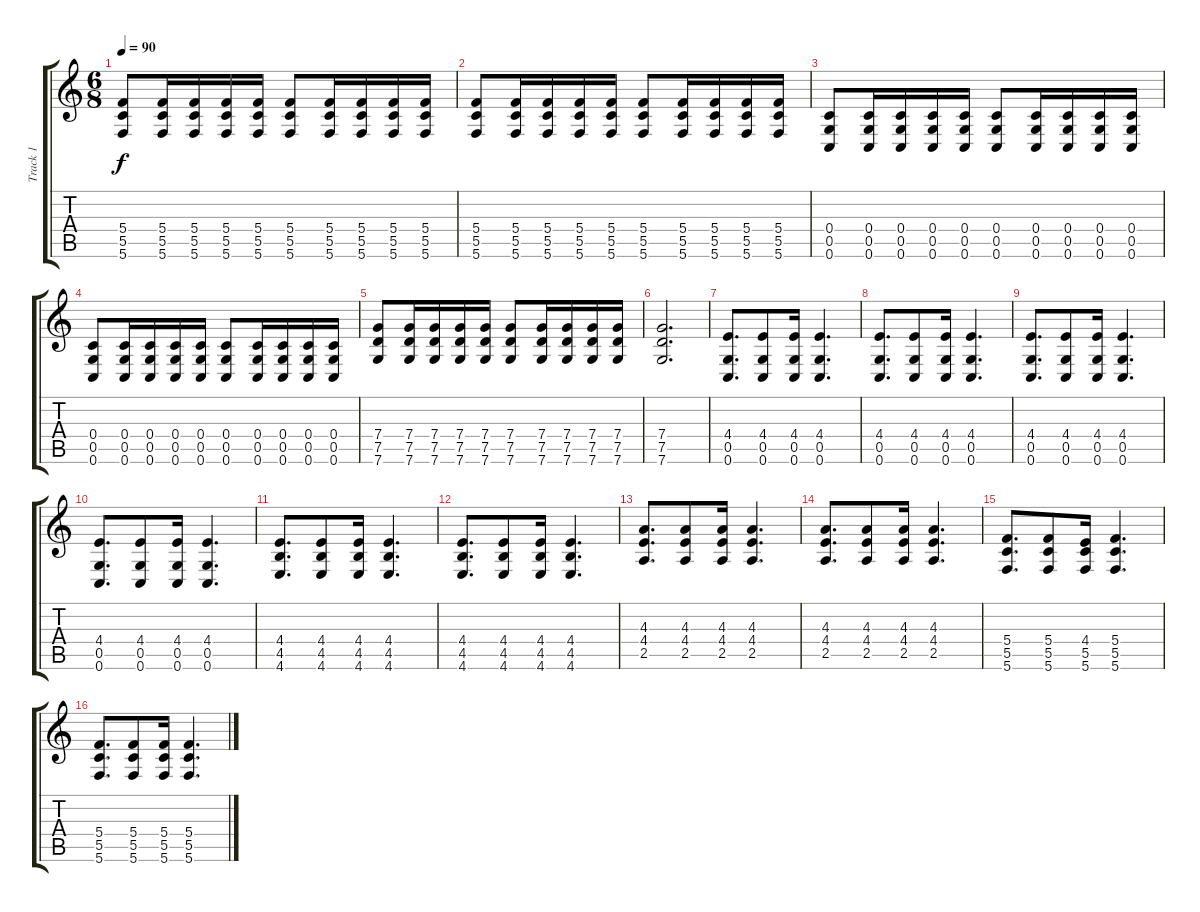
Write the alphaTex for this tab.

\track ("Track 1" "Track 1") {instrument acousticguitarsteel}
\staff {score tabs}
\tuning (D4 A3 F3 C3 G2 C2) {hide}
\ts (6 8)
\tempo 90
\clef g2
\ks c
(5.4 5.5 5.6).8{dy f} (5.4 5.5 5.6).16 (5.4 5.5 5.6).16 (5.4 5.5 5.6).16 (5.4 5.5 5.6).16 (5.4 5.5 5.6).8 (5.4 5.5 5.6).16 (5.4 5.5 5.6).16 (5.4 5.5 5.6).16 (5.4 5.5 5.6).16 |
(5.4 5.5 5.6).8 (5.4 5.5 5.6).16 (5.4 5.5 5.6).16 (5.4 5.5 5.6).16 (5.4 5.5 5.6).16 (5.4 5.5 5.6).8 (5.4 5.5 5.6).16 (5.4 5.5 5.6).16 (5.4 5.5 5.6).16 (5.4 5.5 5.6).16 |
(0.4 0.5 0.6).8 (0.4 0.5 0.6).16 (0.4 0.5 0.6).16 (0.4 0.5 0.6).16 (0.4 0.5 0.6).16 (0.4 0.5 0.6).8 (0.4 0.5 0.6).16 (0.4 0.5 0.6).16 (0.4 0.5 0.6).16 (0.4 0.5 0.6).16 |
(0.4 0.5 0.6).8 (0.4 0.5 0.6).16 (0.4 0.5 0.6).16 (0.4 0.5 0.6).16 (0.4 0.5 0.6).16 (0.4 0.5 0.6).8 (0.4 0.5 0.6).16 (0.4 0.5 0.6).16 (0.4 0.5 0.6).16 (0.4 0.5 0.6).16 |
(7.4 7.5 7.6).8 (7.4 7.5 7.6).16 (7.4 7.5 7.6).16 (7.4 7.5 7.6).16 (7.4 7.5 7.6).16 (7.4 7.5 7.6).8 (7.4 7.5 7.6).16 (7.4 7.5 7.6).16 (7.4 7.5 7.6).16 (7.4 7.5 7.6).16 |
(7.4 7.5 7.6).2{d} |
(4.4 0.5 0.6).8{d} (4.4 0.5 0.6).8 (4.4 0.5 0.6).16 (4.4 0.5 0.6).4{d} |
(4.4 0.5 0.6).8{d} (4.4 0.5 0.6).8 (4.4 0.5 0.6).16 (4.4 0.5 0.6).4{d} |
(4.4 0.5 0.6).8{d} (4.4 0.5 0.6).8 (4.4 0.5 0.6).16 (4.4 0.5 0.6).4{d} |
(4.4 0.5 0.6).8{d} (4.4 0.5 0.6).8 (4.4 0.5 0.6).16 (4.4 0.5 0.6).4{d} |
(4.4 4.5 4.6).8{d} (4.4 4.5 4.6).8 (4.4 4.5 4.6).16 (4.4 4.5 4.6).4{d} |
(4.4 4.5 4.6).8{d} (4.4 4.5 4.6).8 (4.4 4.5 4.6).16 (4.4 4.5 4.6).4{d} |
(4.3 4.4 2.5).8{d} (4.3 4.4 2.5).8 (4.3 4.4 2.5).16 (4.3 4.4 2.5).4{d} |
(4.3 4.4 2.5).8{d} (4.3 4.4 2.5).8 (4.3 4.4 2.5).16 (4.3 4.4 2.5).4{d} |
(5.4 5.5 5.6).8{d} (5.4 5.5 5.6).8 (4.4 5.5 5.6).16 (5.4 5.5 5.6).4{d} |
(5.4 5.5 5.6).8{d} (5.4 5.5 5.6).8 (5.4 5.5 5.6).16 (5.4 5.5 5.6).4{d}
